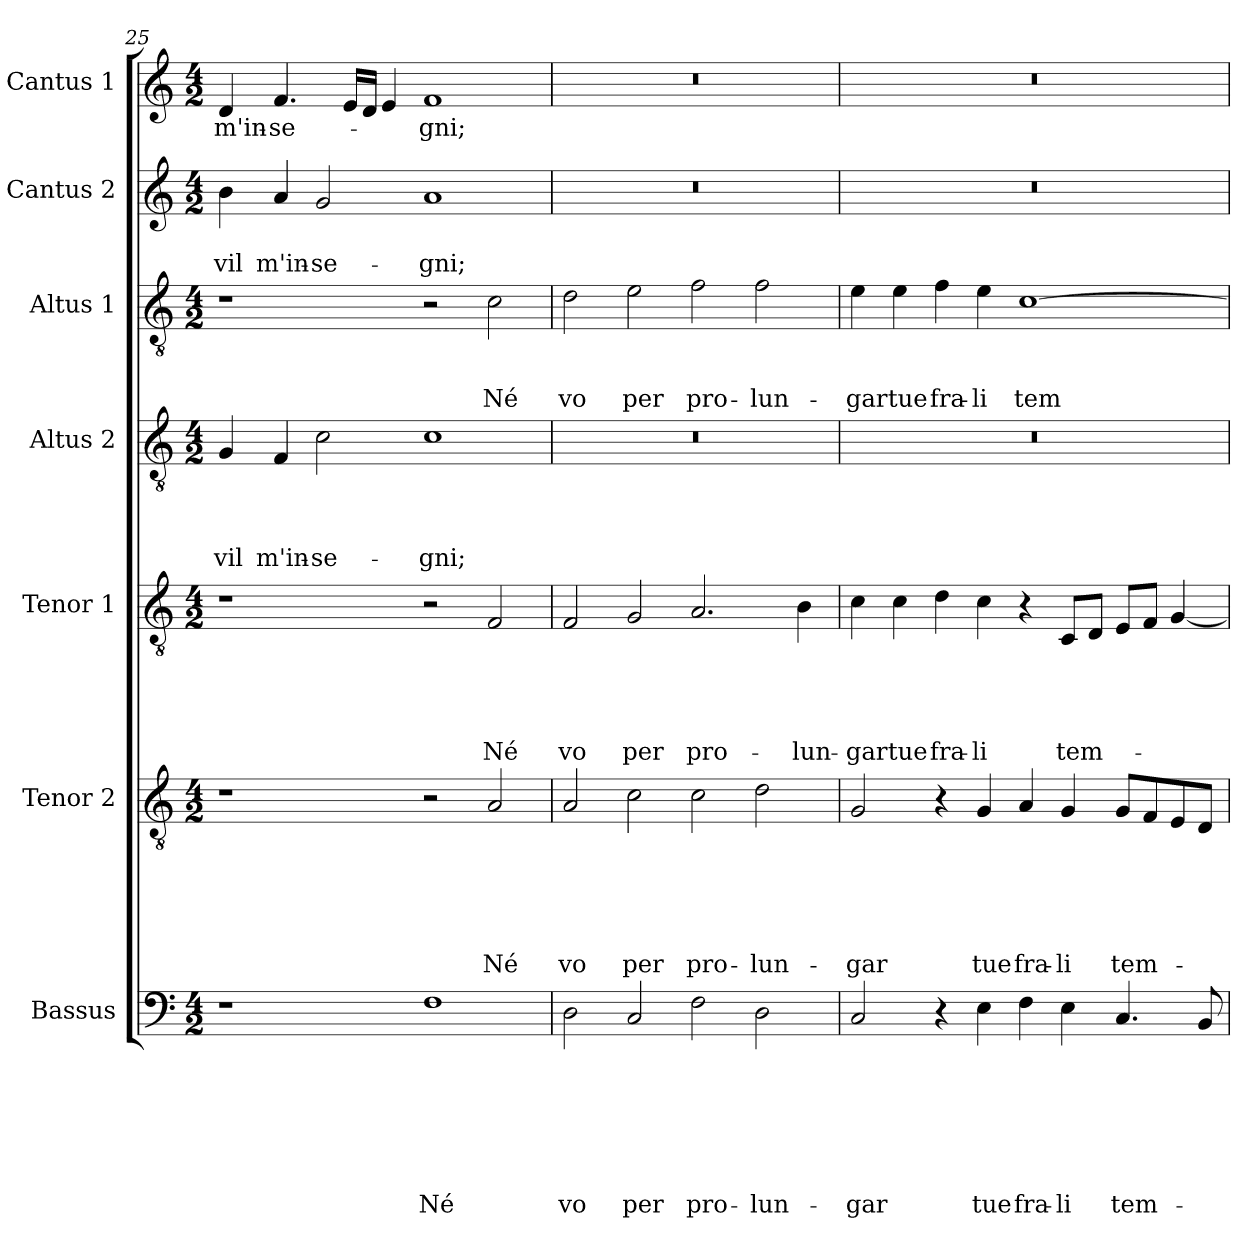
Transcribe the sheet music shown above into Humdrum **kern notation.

**kern	**text	**text	**text	**text	**text	**text	**text	**kern	**text	**text	**text	**text	**text	**text	**kern	**text	**text	**text	**text	**text	**kern	**text	**text	**text	**text	**kern	**text	**text	**text	**kern	**text	**text	**kern	**text
*part7	*part7	*part7	*part7	*part7	*part7	*part7	*part7	*part6	*part6	*part6	*part6	*part6	*part6	*part6	*part5	*part5	*part5	*part5	*part5	*part5	*part4	*part4	*part4	*part4	*part4	*part3	*part3	*part3	*part3	*part2	*part2	*part2	*part1	*part1
*staff7	*staff7	*staff7	*staff7	*staff7	*staff7	*staff7	*staff7	*staff6	*staff6	*staff6	*staff6	*staff6	*staff6	*staff6	*staff5	*staff5	*staff5	*staff5	*staff5	*staff5	*staff4	*staff4	*staff4	*staff4	*staff4	*staff3	*staff3	*staff3	*staff3	*staff2	*staff2	*staff2	*staff1	*staff1
*I"Bassus	*	*	*	*	*	*	*	*I"Tenor 2	*	*	*	*	*	*	*I"Tenor 1	*	*	*	*	*	*I"Altus 2	*	*	*	*	*I"Altus 1	*	*	*	*I"Cantus 2	*	*	*I"Cantus 1	*
*clefF4	*	*	*	*	*	*	*	*clefGv2	*	*	*	*	*	*	*clefGv2	*	*	*	*	*	*clefGv2	*	*	*	*	*clefGv2	*	*	*	*clefG2	*	*	*clefG2	*
*k[]	*	*	*	*	*	*	*	*k[]	*	*	*	*	*	*	*k[]	*	*	*	*	*	*k[]	*	*	*	*	*k[]	*	*	*	*k[]	*	*	*k[]	*
*a:	*	*	*	*	*	*	*	*a:	*	*	*	*	*	*	*a:	*	*	*	*	*	*a:	*	*	*	*	*a:	*	*	*	*a:	*	*	*a:	*
*M4/2	*	*	*	*	*	*	*	*M4/2	*	*	*	*	*	*	*M4/2	*	*	*	*	*	*M4/2	*	*	*	*	*M4/2	*	*	*	*M4/2	*	*	*M4/2	*
=25	=25	=25	=25	=25	=25	=25	=25	=25	=25	=25	=25	=25	=25	=25	=25	=25	=25	=25	=25	=25	=25	=25	=25	=25	=25	=25	=25	=25	=25	=25	=25	=25	=25	=25
!	!	!	!	!	!	!	!	!	!	!	!	!	!	!	!	!	!	!	!	!	!	!	!	!	!LO:LY:b	!	!	!	!	!	!	!LO:LY:b	!	!LO:LY:b
1r	.	.	.	.	.	.	.	1r	.	.	.	.	.	.	1r	.	.	.	.	.	4G/	.	.	.	vil	1r	.	.	.	4b\	.	vil	4d/	m'in-
!	!	!	!	!	!	!	!	!	!	!	!	!	!	!	!	!	!	!	!	!	!	!	!	!	!LO:LY:b	!	!	!	!	!	!	!LO:LY:b	!	!LO:LY:b
.	.	.	.	.	.	.	.	.	.	.	.	.	.	.	.	.	.	.	.	.	4F/	.	.	.	m'in-	.	.	.	.	4a/	.	m'in-	4.f/	-se-
!	!	!	!	!	!	!	!	!	!	!	!	!	!	!	!	!	!	!	!	!	!	!	!	!	!LO:LY:b	!	!	!	!	!	!	!LO:LY:b	!	!
.	.	.	.	.	.	.	.	.	.	.	.	.	.	.	.	.	.	.	.	.	2c\	.	.	.	-se-	.	.	.	.	2g/	.	-se-	.	.
.	.	.	.	.	.	.	.	.	.	.	.	.	.	.	.	.	.	.	.	.	.	.	.	.	.	.	.	.	.	.	.	.	16e/LL	.
.	.	.	.	.	.	.	.	.	.	.	.	.	.	.	.	.	.	.	.	.	.	.	.	.	.	.	.	.	.	.	.	.	16d/JJ	.
.	.	.	.	.	.	.	.	.	.	.	.	.	.	.	.	.	.	.	.	.	.	.	.	.	.	.	.	.	.	.	.	.	4e/	.
!	!	!	!	!	!	!	!LO:LY:b	!	!	!	!	!	!	!	!	!	!	!	!	!	!	!	!	!	!LO:LY:b	!	!	!	!	!	!	!LO:LY:b	!	!LO:LY:b
1F	.	.	.	.	.	.	Né	2r	.	.	.	.	.	.	2r	.	.	.	.	.	1c	.	.	.	-gni;	2r	.	.	.	1a	.	-gni;	1f	-gni;
!	!	!	!	!	!	!	!	!	!	!	!	!	!	!LO:LY:b	!	!	!	!	!	!LO:LY:b	!	!	!	!	!	!	!	!	!LO:LY:b	!	!	!	!	!
.	.	.	.	.	.	.	.	2A/	.	.	.	.	.	Né	2F/	.	.	.	.	Né	.	.	.	.	.	2c\	.	.	Né	.	.	.	.	.
=26	=26	=26	=26	=26	=26	=26	=26	=26	=26	=26	=26	=26	=26	=26	=26	=26	=26	=26	=26	=26	=26	=26	=26	=26	=26	=26	=26	=26	=26	=26	=26	=26	=26	=26
!	!	!	!	!	!	!	!LO:LY:b	!	!	!	!	!	!	!LO:LY:b	!	!	!	!	!	!LO:LY:b	!	!	!	!	!	!	!	!	!LO:LY:b	!	!	!	!	!
2D\	.	.	.	.	.	.	vo	2A/	.	.	.	.	.	vo	2F/	.	.	.	.	vo	0r	.	.	.	.	2d\	.	.	vo	0r	.	.	0r	.
!	!	!	!	!	!	!	!LO:LY:b	!	!	!	!	!	!	!LO:LY:b	!	!	!	!	!	!LO:LY:b	!	!	!	!	!	!	!	!	!LO:LY:b	!	!	!	!	!
2C/	.	.	.	.	.	.	per	2c\	.	.	.	.	.	per	2G/	.	.	.	.	per	.	.	.	.	.	2e\	.	.	per	.	.	.	.	.
!	!	!	!	!	!	!	!LO:LY:b	!	!	!	!	!	!	!LO:LY:b	!	!	!	!	!	!LO:LY:b	!	!	!	!	!	!	!	!	!LO:LY:b	!	!	!	!	!
2F\	.	.	.	.	.	.	pro-	2c\	.	.	.	.	.	pro-	2.A/	.	.	.	.	pro-	.	.	.	.	.	2f\	.	.	pro-	.	.	.	.	.
!	!	!	!	!	!	!	!LO:LY:b	!	!	!	!	!	!	!LO:LY:b	!	!	!	!	!	!	!	!	!	!	!	!	!	!	!LO:LY:b	!	!	!	!	!
2D\	.	.	.	.	.	.	-lun-	2d\	.	.	.	.	.	-lun-	.	.	.	.	.	.	.	.	.	.	.	2f\	.	.	-lun-	.	.	.	.	.
!	!	!	!	!	!	!	!	!	!	!	!	!	!	!	!	!	!	!	!	!LO:LY:b	!	!	!	!	!	!	!	!	!	!	!	!	!	!
.	.	.	.	.	.	.	.	.	.	.	.	.	.	.	4B\	.	.	.	.	-lun-	.	.	.	.	.	.	.	.	.	.	.	.	.	.
=27	=27	=27	=27	=27	=27	=27	=27	=27	=27	=27	=27	=27	=27	=27	=27	=27	=27	=27	=27	=27	=27	=27	=27	=27	=27	=27	=27	=27	=27	=27	=27	=27	=27	=27
!	!	!	!	!	!	!	!LO:LY:b	!	!	!	!	!	!	!LO:LY:b	!	!	!	!	!	!LO:LY:b	!	!	!	!	!	!	!	!	!LO:LY:b	!	!	!	!	!
2C/	.	.	.	.	.	.	-gar	2G/	.	.	.	.	.	-gar	4c\	.	.	.	.	-gar	0r	.	.	.	.	4e\	.	.	-gar	0r	.	.	0r	.
!	!	!	!	!	!	!	!	!	!	!	!	!	!	!	!	!	!	!	!	!LO:LY:b	!	!	!	!	!	!	!	!	!LO:LY:b	!	!	!	!	!
.	.	.	.	.	.	.	.	.	.	.	.	.	.	.	4c\	.	.	.	.	tue	.	.	.	.	.	4e\	.	.	tue	.	.	.	.	.
!	!	!	!	!	!	!	!	!	!	!	!	!	!	!	!	!	!	!	!	!LO:LY:b	!	!	!	!	!	!	!	!	!LO:LY:b	!	!	!	!	!
4r	.	.	.	.	.	.	.	4r	.	.	.	.	.	.	4d\	.	.	.	.	fra-	.	.	.	.	.	4f\	.	.	fra-	.	.	.	.	.
!	!	!	!	!	!	!	!LO:LY:b	!	!	!	!	!	!	!LO:LY:b	!	!	!	!	!	!LO:LY:b	!	!	!	!	!	!	!	!	!LO:LY:b	!	!	!	!	!
4E\	.	.	.	.	.	.	tue	4G/	.	.	.	.	.	tue	4c\	.	.	.	.	-li	.	.	.	.	.	4e\	.	.	-li	.	.	.	.	.
!	!	!	!	!	!	!	!LO:LY:b	!	!	!	!	!	!	!LO:LY:b	!	!	!	!	!	!	!	!	!	!	!	!	!	!	!LO:LY:b	!	!	!	!	!
4F\	.	.	.	.	.	.	fra-	4A/	.	.	.	.	.	fra-	4r	.	.	.	.	.	.	.	.	.	.	[1c	.	.	tem-	.	.	.	.	.
!	!	!	!	!	!	!	!LO:LY:b	!	!	!	!	!	!	!LO:LY:b	!	!	!	!	!	!LO:LY:b	!	!	!	!	!	!	!	!	!	!	!	!	!	!
4E\	.	.	.	.	.	.	-li	4G/	.	.	.	.	.	-li	8C/L	.	.	.	.	tem-	.	.	.	.	.	.	.	.	.	.	.	.	.	.
.	.	.	.	.	.	.	.	.	.	.	.	.	.	.	8D/J	.	.	.	.	.	.	.	.	.	.	.	.	.	.	.	.	.	.	.
!	!	!	!	!	!	!	!LO:LY:b	!	!	!	!	!	!	!LO:LY:b	!	!	!	!	!	!	!	!	!	!	!	!	!	!	!	!	!	!	!	!
4.C/	.	.	.	.	.	.	tem-	8G/L	.	.	.	.	.	tem-	8E/L	.	.	.	.	.	.	.	.	.	.	.	.	.	.	.	.	.	.	.
.	.	.	.	.	.	.	.	8F/	.	.	.	.	.	.	8F/J	.	.	.	.	.	.	.	.	.	.	.	.	.	.	.	.	.	.	.
.	.	.	.	.	.	.	.	8E/	.	.	.	.	.	.	[4G/	.	.	.	.	.	.	.	.	.	.	.	.	.	.	.	.	.	.	.
8BB/	.	.	.	.	.	.	.	8D/J	.	.	.	.	.	.	.	.	.	.	.	.	.	.	.	.	.	.	.	.	.	.	.	.	.	.
=	=	=	=	=	=	=	=	=	=	=	=	=	=	=	=	=	=	=	=	=	=	=	=	=	=	=	=	=	=	=	=	=	=	=
*-	*-	*-	*-	*-	*-	*-	*-	*-	*-	*-	*-	*-	*-	*-	*-	*-	*-	*-	*-	*-	*-	*-	*-	*-	*-	*-	*-	*-	*-	*-	*-	*-	*-	*-
